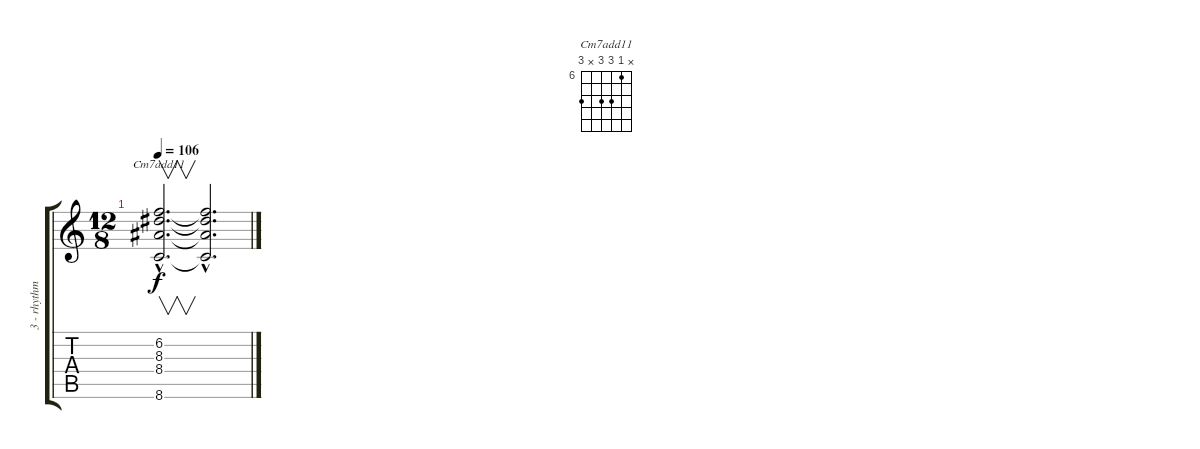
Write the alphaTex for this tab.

\track ("3 - rhythm" "3 - rhythm") {instrument acousticguitarnylon}
\staff {score tabs}
\tuning (E4 B3 G3 D3 A2 E2) {hide}
\chord ("Cm7add11" x 6 8 8 x 8) {firstfret 6}
\ts (12 8)
\tempo 106
\clef g2
\ks c
(6.2{hac} 8.3{hac} 8.4{hac} 8.6{hac}).2{v d ch "Cm7add11" dy f} (6.2{hac t} 8.3{hac t} 8.4{hac t} 8.6{hac t}).2{d}
